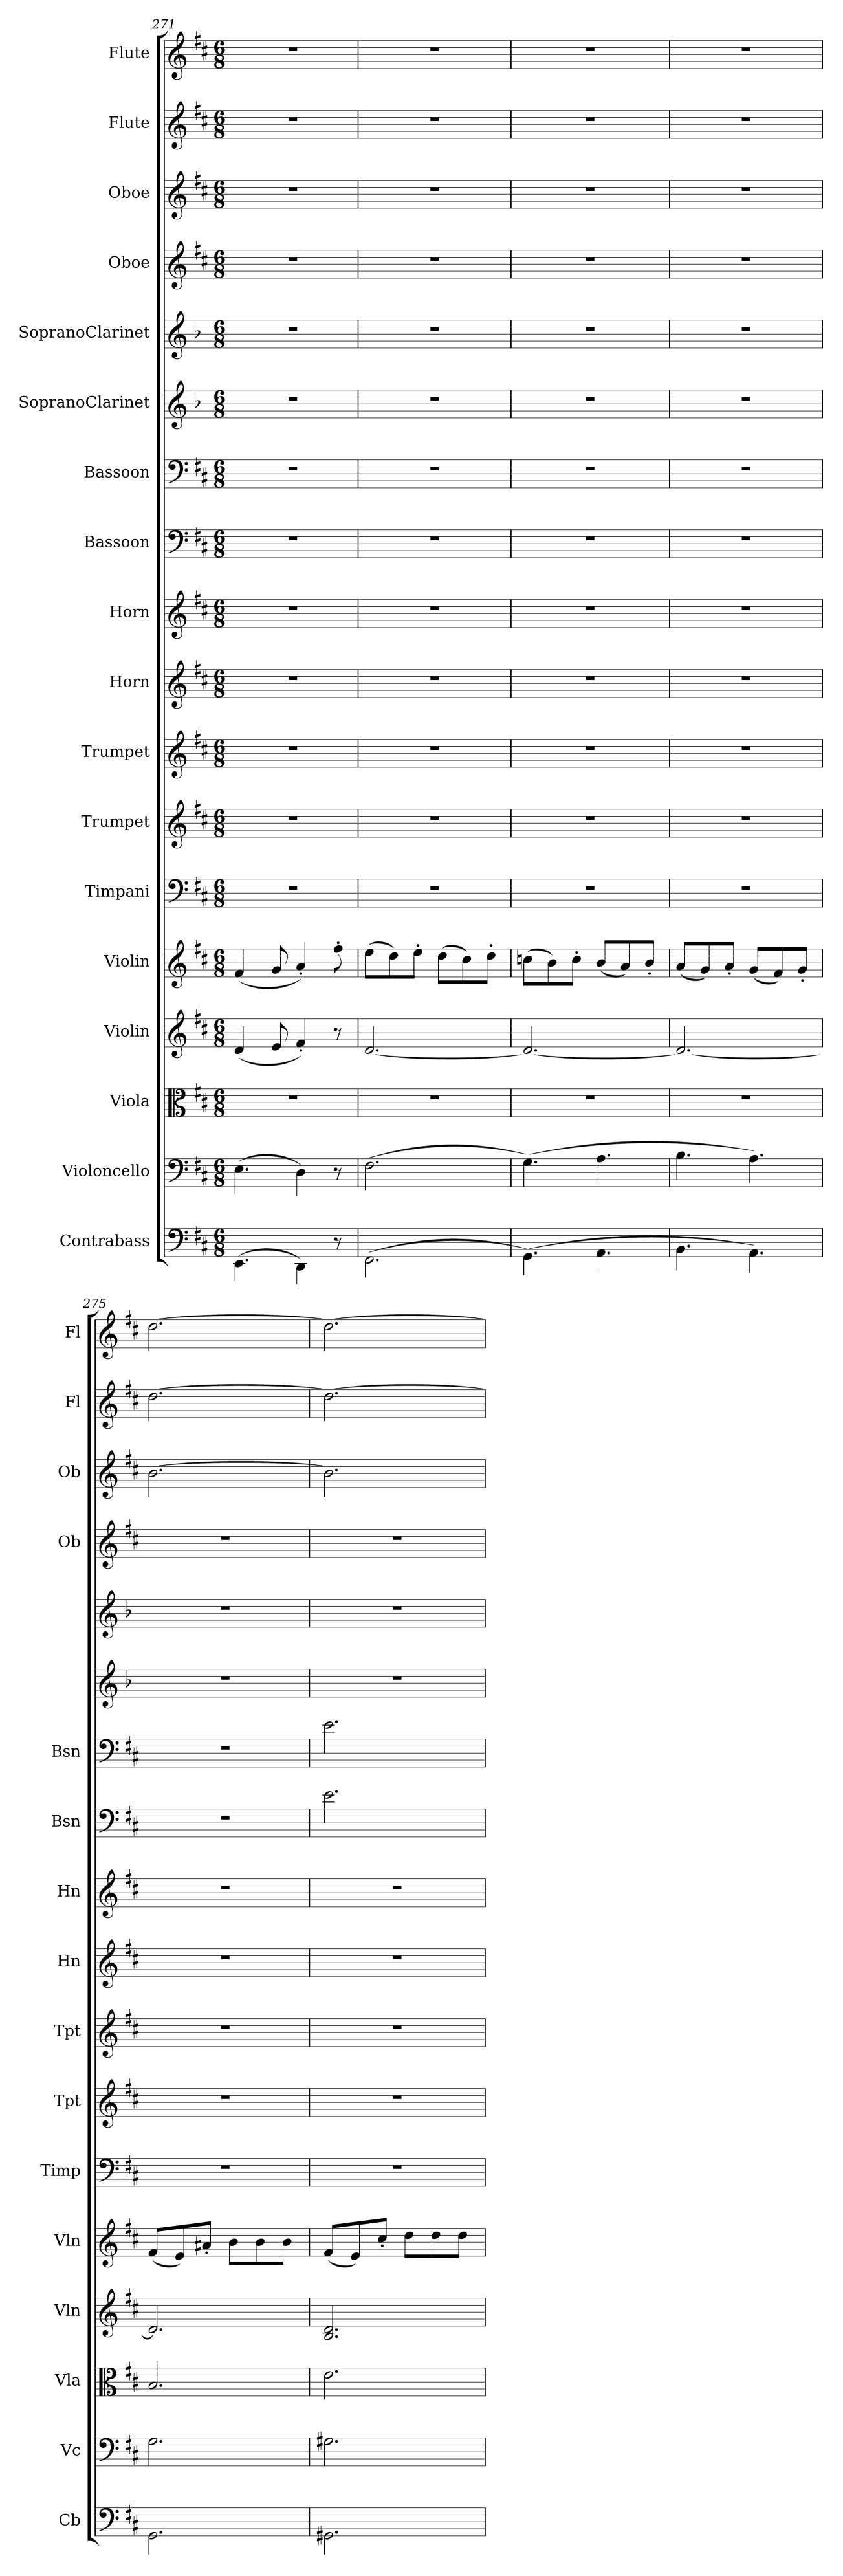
**kern	**kern	**kern	**kern	**kern	**kern	**kern	**kern	**kern	**kern	**kern	**kern	**kern	**kern	**kern	**kern	**kern	**kern
*part18	*part17	*part16	*part15	*part14	*part13	*part12	*part11	*part10	*part9	*part8	*part7	*part6	*part5	*part4	*part3	*part2	*part1
*staff18	*staff17	*staff16	*staff15	*staff14	*staff13	*staff12	*staff11	*staff10	*staff9	*staff8	*staff7	*staff6	*staff5	*staff4	*staff3	*staff2	*staff1
*I"Contrabass	*I"Violoncello	*I"Viola	*I"Violin	*I"Violin	*I"Timpani	*I"Trumpet	*I"Trumpet	*I"Horn	*I"Horn	*I"Bassoon	*I"Bassoon	*I"SopranoClarinet	*I"SopranoClarinet	*I"Oboe	*I"Oboe	*I"Flute	*I"Flute
*I'Cb	*I'Vc	*I'Vla	*I'Vln	*I'Vln	*I'Timp	*I'Tpt	*I'Tpt	*I'Hn	*I'Hn	*I'Bsn	*I'Bsn	*	*	*I'Ob	*I'Ob	*I'Fl	*I'Fl
*clefF4	*clefF4	*clefC3	*clefG2	*clefG2	*clefF4	*clefG2	*clefG2	*clefG2	*clefG2	*clefF4	*clefF4	*clefG2	*clefG2	*clefG2	*clefG2	*clefG2	*clefG2
*k[f#c#]	*k[f#c#]	*k[f#c#]	*k[f#c#]	*k[f#c#]	*k[f#c#]	*k[f#c#]	*k[f#c#]	*k[f#c#]	*k[f#c#]	*k[f#c#]	*k[f#c#]	*k[b-]	*k[b-]	*k[f#c#]	*k[f#c#]	*k[f#c#]	*k[f#c#]
*M6/8	*M6/8	*M6/8	*M6/8	*M6/8	*M6/8	*M6/8	*M6/8	*M6/8	*M6/8	*M6/8	*M6/8	*M6/8	*M6/8	*M6/8	*M6/8	*M6/8	*M6/8
=271	=271	=271	=271	=271	=271	=271	=271	=271	=271	=271	=271	=271	=271	=271	=271	=271	=271
(4.EE\	(4.E\	2.r	(4d/	(4f#/	2.r	2.r	2.r	2.r	2.r	2.r	2.r	2.r	2.r	2.r	2.r	2.r	2.r
.	.	.	8e/	8g/	.	.	.	.	.	.	.	.	.	.	.	.	.
4DD\)	4D\)	.	4f#'/)	4a'/)	.	.	.	.	.	.	.	.	.	.	.	.	.
8r	8r	.	8r	8ff#'\	.	.	.	.	.	.	.	.	.	.	.	.	.
=272	=272	=272	=272	=272	=272	=272	=272	=272	=272	=272	=272	=272	=272	=272	=272	=272	=272
(2.FF#\	(2.F#\	2.r	[2.d/	(8ee\L	2.r	2.r	2.r	2.r	2.r	2.r	2.r	2.r	2.r	2.r	2.r	2.r	2.r
.	.	.	.	8dd\)	.	.	.	.	.	.	.	.	.	.	.	.	.
.	.	.	.	8ee'\J	.	.	.	.	.	.	.	.	.	.	.	.	.
.	.	.	.	(8dd\L	.	.	.	.	.	.	.	.	.	.	.	.	.
.	.	.	.	8cc#\)	.	.	.	.	.	.	.	.	.	.	.	.	.
.	.	.	.	8dd'\J	.	.	.	.	.	.	.	.	.	.	.	.	.
=273	=273	=273	=273	=273	=273	=273	=273	=273	=273	=273	=273	=273	=273	=273	=273	=273	=273
(4.GG\)	(4.G\)	2.r	2.d/_	(8ccn\L	2.r	2.r	2.r	2.r	2.r	2.r	2.r	2.r	2.r	2.r	2.r	2.r	2.r
.	.	.	.	8b\)	.	.	.	.	.	.	.	.	.	.	.	.	.
.	.	.	.	8cc'\J	.	.	.	.	.	.	.	.	.	.	.	.	.
4.AA\	4.A\	.	.	(8b/L	.	.	.	.	.	.	.	.	.	.	.	.	.
.	.	.	.	8a/)	.	.	.	.	.	.	.	.	.	.	.	.	.
.	.	.	.	8b'/J	.	.	.	.	.	.	.	.	.	.	.	.	.
=274	=274	=274	=274	=274	=274	=274	=274	=274	=274	=274	=274	=274	=274	=274	=274	=274	=274
4.BB\	4.B\	2.r	2.d/_	(8a/L	2.r	2.r	2.r	2.r	2.r	2.r	2.r	2.r	2.r	2.r	2.r	2.r	2.r
.	.	.	.	8g/)	.	.	.	.	.	.	.	.	.	.	.	.	.
.	.	.	.	8a'/J	.	.	.	.	.	.	.	.	.	.	.	.	.
4.AA\)	4.A\)	.	.	(8g/L	.	.	.	.	.	.	.	.	.	.	.	.	.
.	.	.	.	8f#/)	.	.	.	.	.	.	.	.	.	.	.	.	.
.	.	.	.	8g'/J	.	.	.	.	.	.	.	.	.	.	.	.	.
=275	=275	=275	=275	=275	=275	=275	=275	=275	=275	=275	=275	=275	=275	=275	=275	=275	=275
2.GG\	2.G\	2.B/	2.d/]	(8f#/L	2.r	2.r	2.r	2.r	2.r	2.r	2.r	2.r	2.r	2.r	[2.b\	[2.dd\	[2.dd\
.	.	.	.	8e/)	.	.	.	.	.	.	.	.	.	.	.	.	.
.	.	.	.	8a#X'/J	.	.	.	.	.	.	.	.	.	.	.	.	.
.	.	.	.	8b\L	.	.	.	.	.	.	.	.	.	.	.	.	.
.	.	.	.	8b\	.	.	.	.	.	.	.	.	.	.	.	.	.
.	.	.	.	8b\J	.	.	.	.	.	.	.	.	.	.	.	.	.
=276	=276	=276	=276	=276	=276	=276	=276	=276	=276	=276	=276	=276	=276	=276	=276	=276	=276
2.GG#X\	2.G#X\	2.e\	2.B/ 2.d/	(8f#/L	2.r	2.r	2.r	2.r	2.r	2.e\	2.e\	2.r	2.r	2.r	2.b\]	2.dd\_	2.dd\_
.	.	.	.	8e/)	.	.	.	.	.	.	.	.	.	.	.	.	.
.	.	.	.	8cc#'/J	.	.	.	.	.	.	.	.	.	.	.	.	.
.	.	.	.	8dd\L	.	.	.	.	.	.	.	.	.	.	.	.	.
.	.	.	.	8dd\	.	.	.	.	.	.	.	.	.	.	.	.	.
.	.	.	.	8dd\J	.	.	.	.	.	.	.	.	.	.	.	.	.
=	=	=	=	=	=	=	=	=	=	=	=	=	=	=	=	=	=
*-	*-	*-	*-	*-	*-	*-	*-	*-	*-	*-	*-	*-	*-	*-	*-	*-	*-
